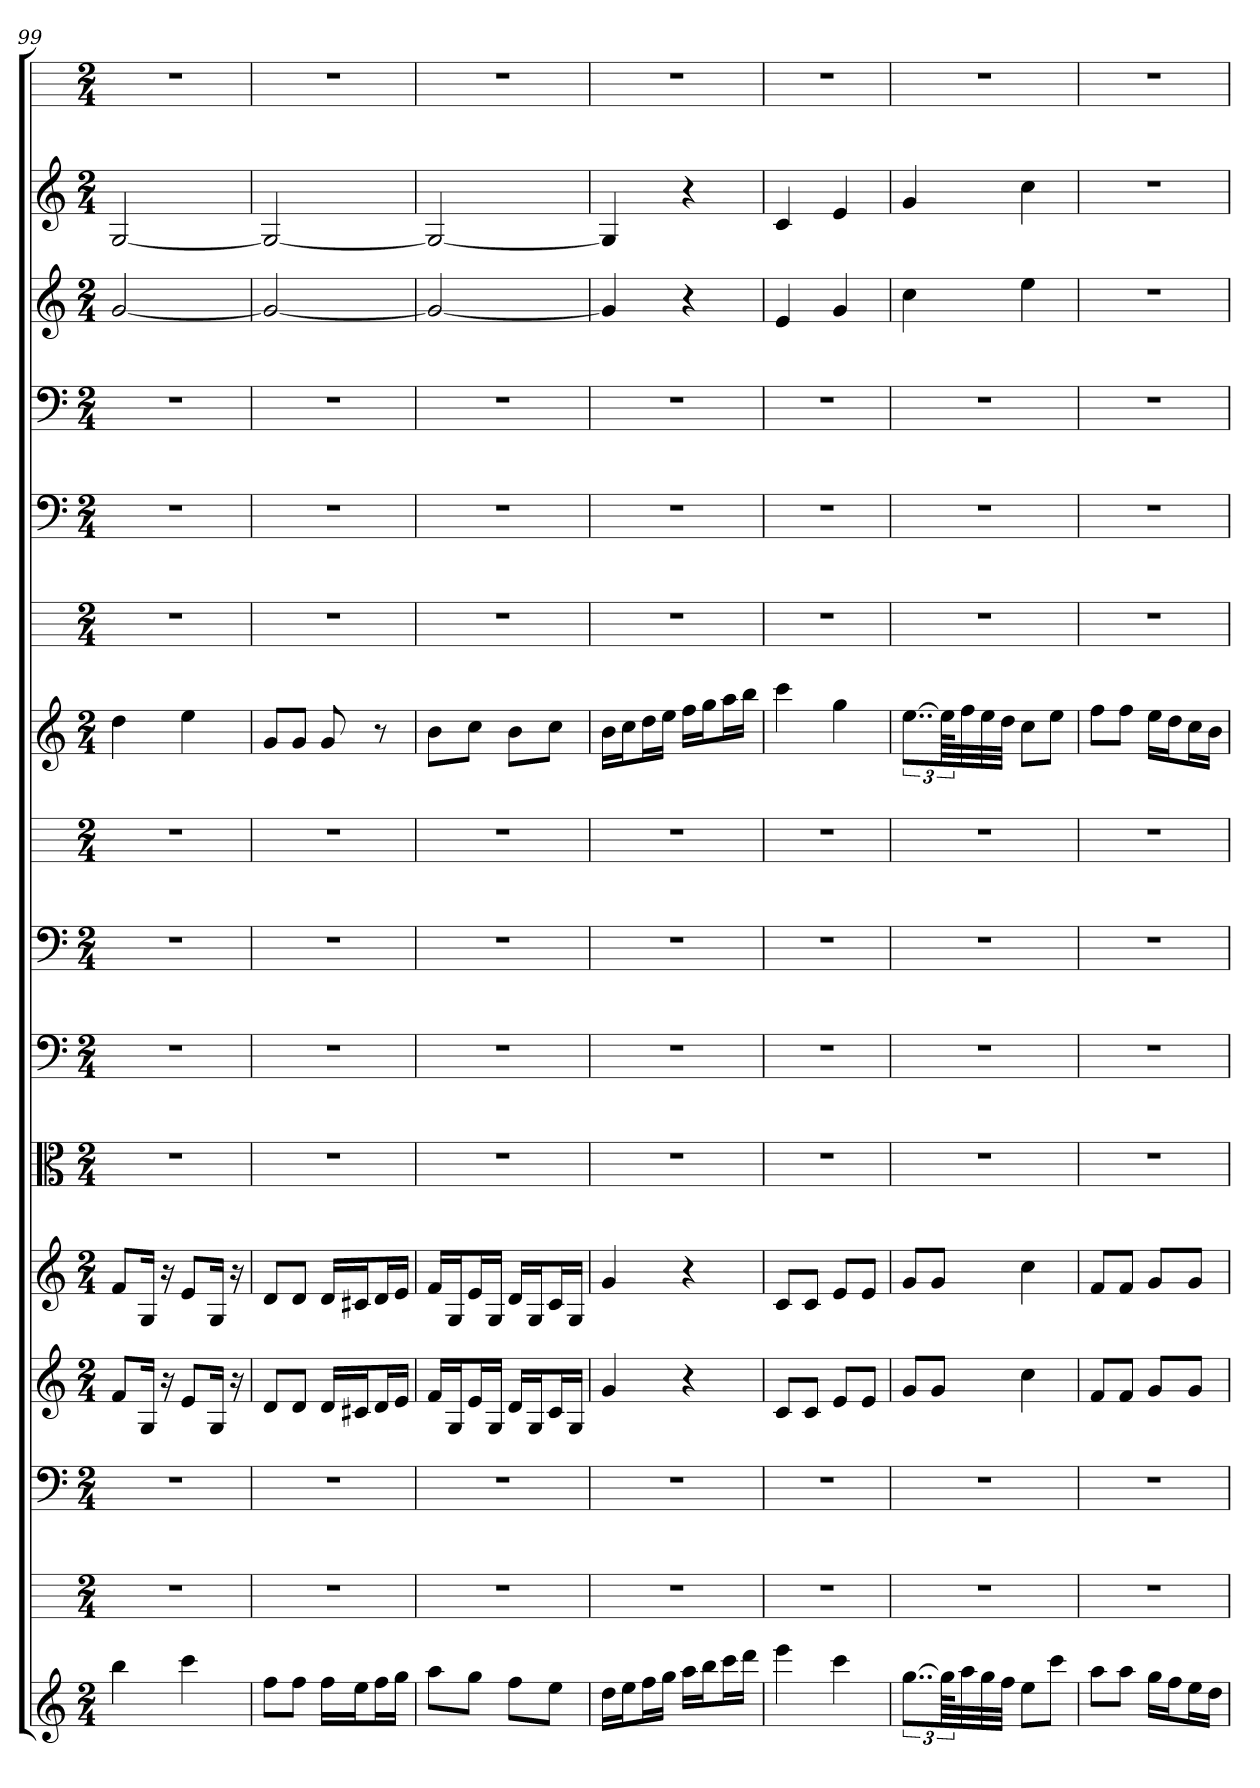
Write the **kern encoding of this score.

**kern	**kern	**kern	**kern	**kern	**kern	**kern	**kern	**kern	**kern	**kern	**kern	**kern	**kern	**kern	**kern
*part16	*part15	*part14	*part13	*part12	*part11	*part10	*part9	*part8	*part7	*part6	*part5	*part4	*part3	*part2	*part1
*staff16	*staff15	*staff14	*staff13	*staff12	*staff11	*staff10	*staff9	*staff8	*staff7	*staff6	*staff5	*staff4	*staff3	*staff2	*staff1
*	*	*clefF4	*	*	*clefC3	*clefF4	*clefF4	*	*	*	*clefF4	*clefF4	*	*	*
*k[]	*k[]	*k[]	*k[]	*k[]	*k[]	*k[]	*k[]	*k[]	*k[]	*k[]	*k[]	*k[]	*k[]	*k[]	*k[]
*C:	*C:	*C:	*C:	*C:	*C:	*C:	*C:	*C:	*C:	*C:	*C:	*C:	*C:	*C:	*C:
*M2/4	*M2/4	*M2/4	*M2/4	*M2/4	*M2/4	*M2/4	*M2/4	*M2/4	*M2/4	*M2/4	*M2/4	*M2/4	*M2/4	*M2/4	*M2/4
=99	=99	=99	=99	=99	=99	=99	=99	=99	=99	=99	=99	=99	=99	=99	=99
4bb	2r	2r	8fL	8fL	2r	2r	2r	2r	4dd	2r	2r	2r	[2g	[2G	2r
.	.	.	16GJk	16GJk	.	.	.	.	.	.	.	.	.	.	.
.	.	.	16r	16r	.	.	.	.	.	.	.	.	.	.	.
4ccc	.	.	8eL	8eL	.	.	.	.	4ee	.	.	.	.	.	.
.	.	.	16GJk	16GJk	.	.	.	.	.	.	.	.	.	.	.
.	.	.	16r	16r	.	.	.	.	.	.	.	.	.	.	.
=100	=100	=100	=100	=100	=100	=100	=100	=100	=100	=100	=100	=100	=100	=100	=100
8ffL	2r	2r	8dL	8dL	2r	2r	2r	2r	8gL	2r	2r	2r	2g_	2G_	2r
8ffJ	.	.	8dJ	8dJ	.	.	.	.	8gJ	.	.	.	.	.	.
16ffLL	.	.	16dLL	16dLL	.	.	.	.	8g	.	.	.	.	.	.
16eeJ	.	.	16c#XJ	16c#XJ	.	.	.	.	.	.	.	.	.	.	.
16ffL	.	.	16dL	16dL	.	.	.	.	8r	.	.	.	.	.	.
16ggJJ	.	.	16eJJ	16eJJ	.	.	.	.	.	.	.	.	.	.	.
=101	=101	=101	=101	=101	=101	=101	=101	=101	=101	=101	=101	=101	=101	=101	=101
8aaL	2r	2r	16fLL	16fLL	2r	2r	2r	2r	8bL	2r	2r	2r	2g_	2G_	2r
.	.	.	16GJ	16GJ	.	.	.	.	.	.	.	.	.	.	.
8ggJ	.	.	16eL	16eL	.	.	.	.	8ccJ	.	.	.	.	.	.
.	.	.	16GJJ	16GJJ	.	.	.	.	.	.	.	.	.	.	.
8ffL	.	.	16dLL	16dLL	.	.	.	.	8bL	.	.	.	.	.	.
.	.	.	16GJ	16GJ	.	.	.	.	.	.	.	.	.	.	.
8eeJ	.	.	16cL	16cL	.	.	.	.	8ccJ	.	.	.	.	.	.
.	.	.	16GJJ	16GJJ	.	.	.	.	.	.	.	.	.	.	.
=102	=102	=102	=102	=102	=102	=102	=102	=102	=102	=102	=102	=102	=102	=102	=102
16ddLL	2r	2r	4g	4g	2r	2r	2r	2r	16bLL	2r	2r	2r	4g]	4G]	2r
16eeJ	.	.	.	.	.	.	.	.	16ccJ	.	.	.	.	.	.
16ffL	.	.	.	.	.	.	.	.	16ddL	.	.	.	.	.	.
16ggJJ	.	.	.	.	.	.	.	.	16eeJJ	.	.	.	.	.	.
16aaLL	.	.	4r	4r	.	.	.	.	16ffLL	.	.	.	4r	4r	.
16bbJ	.	.	.	.	.	.	.	.	16ggJ	.	.	.	.	.	.
16cccL	.	.	.	.	.	.	.	.	16aaL	.	.	.	.	.	.
16dddJJ	.	.	.	.	.	.	.	.	16bbJJ	.	.	.	.	.	.
=103	=103	=103	=103	=103	=103	=103	=103	=103	=103	=103	=103	=103	=103	=103	=103
4eee	2r	2r	8cL	8cL	2r	2r	2r	2r	4ccc	2r	2r	2r	4e	4c	2r
.	.	.	8cJ	8cJ	.	.	.	.	.	.	.	.	.	.	.
4ccc	.	.	8eL	8eL	.	.	.	.	4gg	.	.	.	4g	4e	.
.	.	.	8eJ	8eJ	.	.	.	.	.	.	.	.	.	.	.
=104	=104	=104	=104	=104	=104	=104	=104	=104	=104	=104	=104	=104	=104	=104	=104
[12..ggL	2r	2r	8gL	8gL	2r	2r	2r	2r	[12..eeL	2r	2r	2r	4cc	4g	2r
.	.	.	8gJ	8gJ	.	.	.	.	.	.	.	.	.	.	.
96ggKLL]	.	.	.	.	.	.	.	.	96eeKLL]	.	.	.	.	.	.
32aa	.	.	.	.	.	.	.	.	32ff	.	.	.	.	.	.
32gg	.	.	.	.	.	.	.	.	32ee	.	.	.	.	.	.
32ffJJJ	.	.	.	.	.	.	.	.	32ddJJJ	.	.	.	.	.	.
8eeL	.	.	4cc	4cc	.	.	.	.	8ccL	.	.	.	4ee	4cc	.
8cccJ	.	.	.	.	.	.	.	.	8eeJ	.	.	.	.	.	.
=105	=105	=105	=105	=105	=105	=105	=105	=105	=105	=105	=105	=105	=105	=105	=105
8aaL	2r	2r	8fL	8fL	2r	2r	2r	2r	8ffL	2r	2r	2r	2r	2r	2r
8aaJ	.	.	8fJ	8fJ	.	.	.	.	8ffJ	.	.	.	.	.	.
16ggLL	.	.	8gL	8gL	.	.	.	.	16eeLL	.	.	.	.	.	.
16ffJ	.	.	.	.	.	.	.	.	16ddJ	.	.	.	.	.	.
16eeL	.	.	8gJ	8gJ	.	.	.	.	16ccL	.	.	.	.	.	.
16ddJJ	.	.	.	.	.	.	.	.	16bJJ	.	.	.	.	.	.
=	=	=	=	=	=	=	=	=	=	=	=	=	=	=	=
*-	*-	*-	*-	*-	*-	*-	*-	*-	*-	*-	*-	*-	*-	*-	*-
